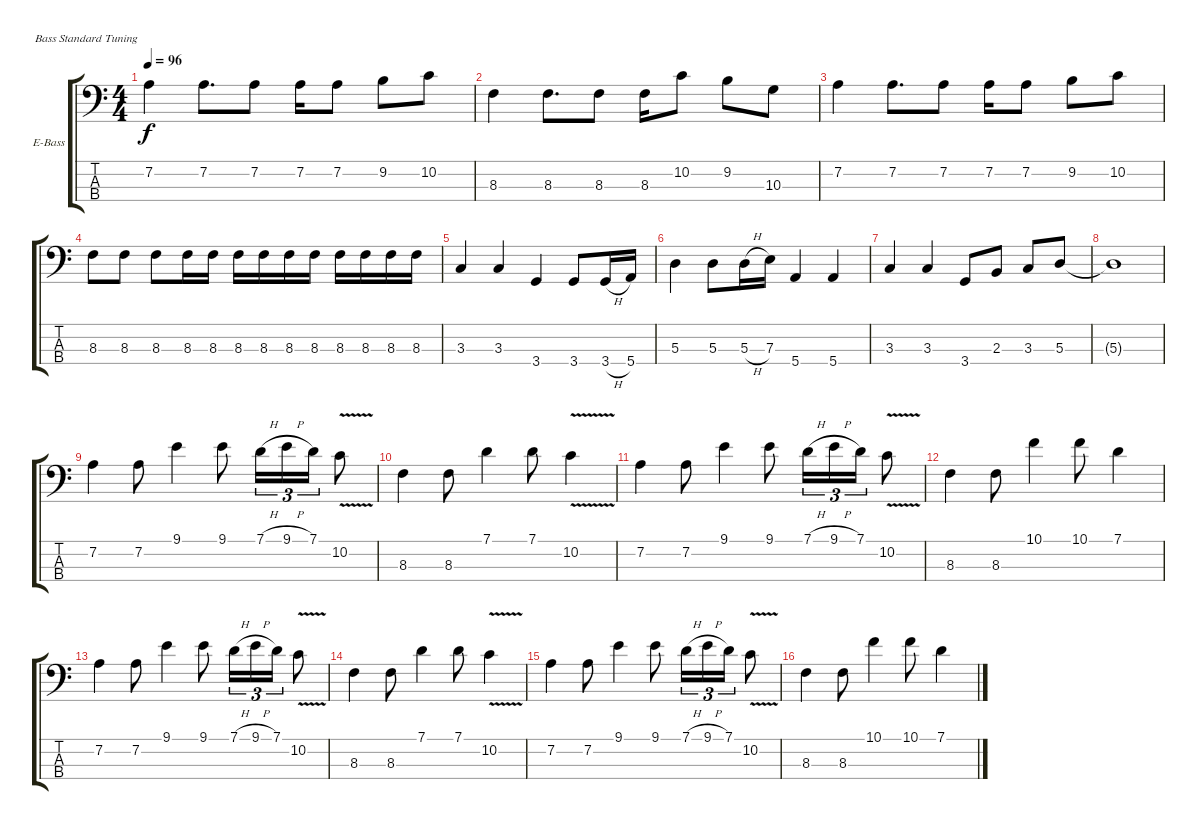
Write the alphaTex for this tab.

\defaultSystemsLayout 4
\bracketExtendMode groupsimilarinstruments
\firstSystemTrackNameOrientation horizontal
\otherSystemsTrackNameOrientation horizontal
\track ("Electric Bass" "E-Bass") {instrument electricbassfinger}
\staff {score tabs}
\tuning (G2 D2 A1 E1)
\ts (4 4)
\tempo 96
\clef f4
\ks c
7.2.4{dy f} 7.2.8{d} 7.2.8 7.2.16 7.2.8 9.2.8 10.2.8 |
8.3.4 8.3.8{d} 8.3.8 8.3.16 10.2.8 9.2.8 10.3.8 |
7.2.4 7.2.8{d} 7.2.8 7.2.16 7.2.8 9.2.8 10.2.8 |
8.3.8 8.3.8 8.3.8 8.3.16 8.3.16 8.3.16 8.3.16 8.3.16 8.3.16 8.3.16 8.3.16 8.3.16 8.3.16 |
3.3.4 3.3.4 3.4.4 3.4.8 3.4{h}.16 5.4.16 |
5.3.4 5.3.8 5.3{h}.16 7.3.16 5.4.4 5.4.4 |
3.3.4 3.3.4 3.4.8 2.3.8 3.3.8 5.3.8 |
5.3{t}.1 |
7.2.4 7.2.8 9.1.4 9.1.8 7.1{h}.16{tu (3 2)} 9.1{h}.16{tu (3 2)} 7.1.16{tu (3 2)} 10.2{v}.8 |
8.3.4 8.3.8 7.1.4 7.1.8 10.2{v}.4 |
7.2.4 7.2.8 9.1.4 9.1.8 7.1{h}.16{tu (3 2)} 9.1{h}.16{tu (3 2)} 7.1.16{tu (3 2)} 10.2{v}.8 |
8.3.4 8.3.8 10.1.4 10.1.8 7.1.4 |
7.2.4 7.2.8 9.1.4 9.1.8 7.1{h}.16{tu (3 2)} 9.1{h}.16{tu (3 2)} 7.1.16{tu (3 2)} 10.2{v}.8 |
8.3.4 8.3.8 7.1.4 7.1.8 10.2{v}.4 |
7.2.4 7.2.8 9.1.4 9.1.8 7.1{h}.16{tu (3 2)} 9.1{h}.16{tu (3 2)} 7.1.16{tu (3 2)} 10.2{v}.8 |
8.3.4 8.3.8 10.1.4 10.1.8 7.1.4
